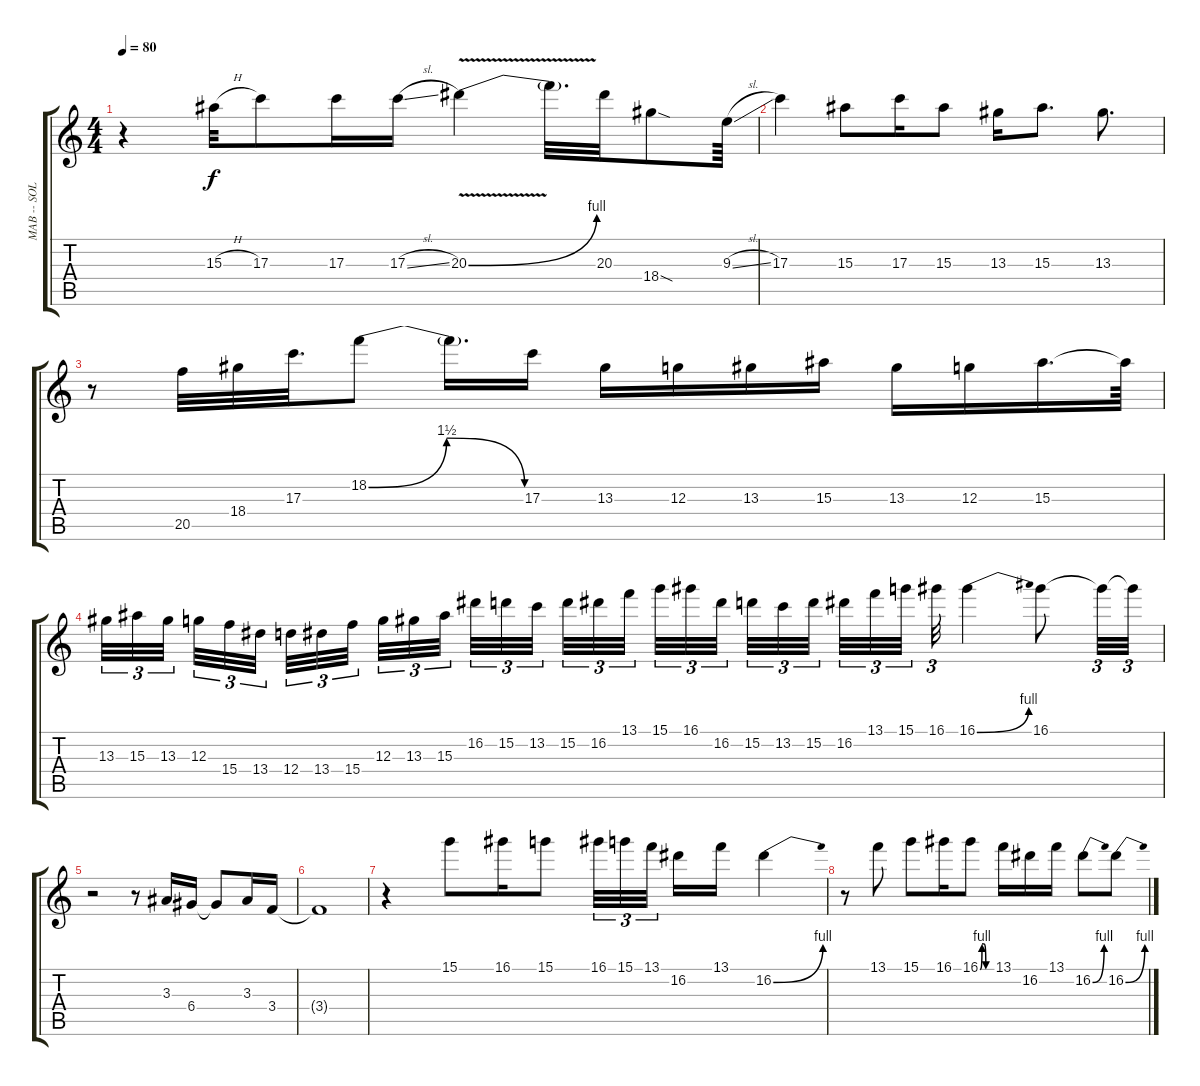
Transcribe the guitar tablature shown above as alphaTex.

\track ("MAB -- SOLO gtr." "MAB -- SOL") {instrument overdrivenguitar}
\staff {score tabs}
\tuning (E4 B3 G3 D3 A2 E2) {hide}
\ts (4 4)
\tempo 80
\clef g2
\ks c
r.4{dy f} 15.3{h}.32 17.3.8 17.3.16 17.3{sl}.16 20.3{be (bend 0 0 60 4) v}.4 20.3{t}.32{d} 20.3.32 18.4{sod}.8 9.3{sl}.64 |
17.3.4 15.3.8 17.3.16 15.3.8 13.3.16 15.3.8{d} 13.3.8{d} |
r.8 20.5.32 18.4.32 17.3.32{d} 18.2{be (bendrelease 0 0 30 6 30 6 60 0)}.8 18.2{t}.16{d} 17.3.16 13.3.16 12.3.16 13.3.16 15.3.16 13.3.16 12.3.16 15.3.16{d} 15.3{t}.64 |
13.3.32{tu (3 2)} 15.3.32{tu (3 2)} 13.3.32{tu (3 2) beam splitsecondary} 12.3.32{tu (3 2)} 15.4.32{tu (3 2)} 13.4.32{tu (3 2) beam splitsecondary} 12.4.32{tu (3 2)} 13.4.32{tu (3 2)} 15.4.32{tu (3 2) beam splitsecondary} 12.3.32{tu (3 2)} 13.3.32{tu (3 2)} 15.3.32{tu (3 2)} 16.2.32{tu (3 2)} 15.2.32{tu (3 2)} 13.2.32{tu (3 2) beam splitsecondary} 15.2.32{tu (3 2)} 16.2.32{tu (3 2)} 13.1.32{tu (3 2) beam splitsecondary} 15.1.32{tu (3 2)} 16.1.32{tu (3 2)} 16.2.32{tu (3 2) beam splitsecondary} 15.2.32{tu (3 2)} 13.2.32{tu (3 2)} 15.2.32{tu (3 2)} 16.2.32{tu (3 2)} 13.1.32{tu (3 2)} 15.1.32{tu (3 2) beam splitsecondary} 16.1.32{tu (3 2)} 16.1{be (bend 0 0 60 4)}.4 16.1.8 16.1{t}.32{tu (3 2)} 16.1{t}.32{tu (3 2)} |
r.2 r.8 3.3.16 6.4.16 6.4{t}.8 3.3.16 3.4.16 |
3.4{t}.1 |
r.4 15.1.8 16.1.16 15.1.8 16.1.32{tu (3 2)} 15.1.32{tu (3 2)} 13.1.32{tu (3 2) beam splitsecondary} 16.2.16 13.1.16 16.2{be (bend 0 0 60 4)}.4 |
r.8 13.1.8 15.1.8 16.1.16 16.1{be (custom 0 0 10 4 20 4 30 0 60 0)}.8 13.1.16 16.2.16 13.1.16 16.2{be (bend 0 0 60 4)}.8 16.2{be (bend 0 0 60 4)}.8
